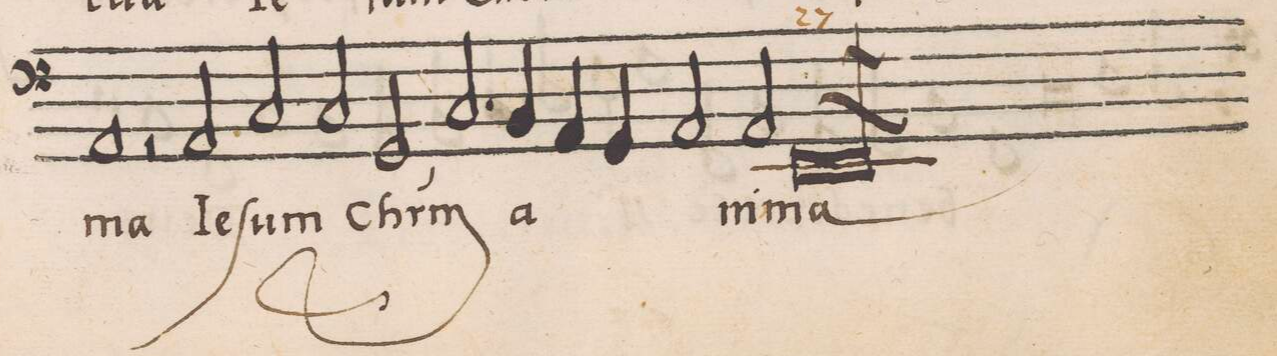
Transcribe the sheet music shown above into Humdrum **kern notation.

**kern	**text
*I"BASSVS	*
*clefF4	*
*k[]	*
*met(C)	*
*M2/1	*
1AA	-ma
2r	.
2AA/	Ie-
=89-	=89-
2C/	-ſum
2C/	Chr(i-
2GG/	-stu)m
2.C/	.
=90-	=90-
4BB/	a-
4AA/	.
4GG/	.
2AA/	.
2AA/	-ni-
=91-	=91-
0EEl/	-ma
==	==
*-	*-
